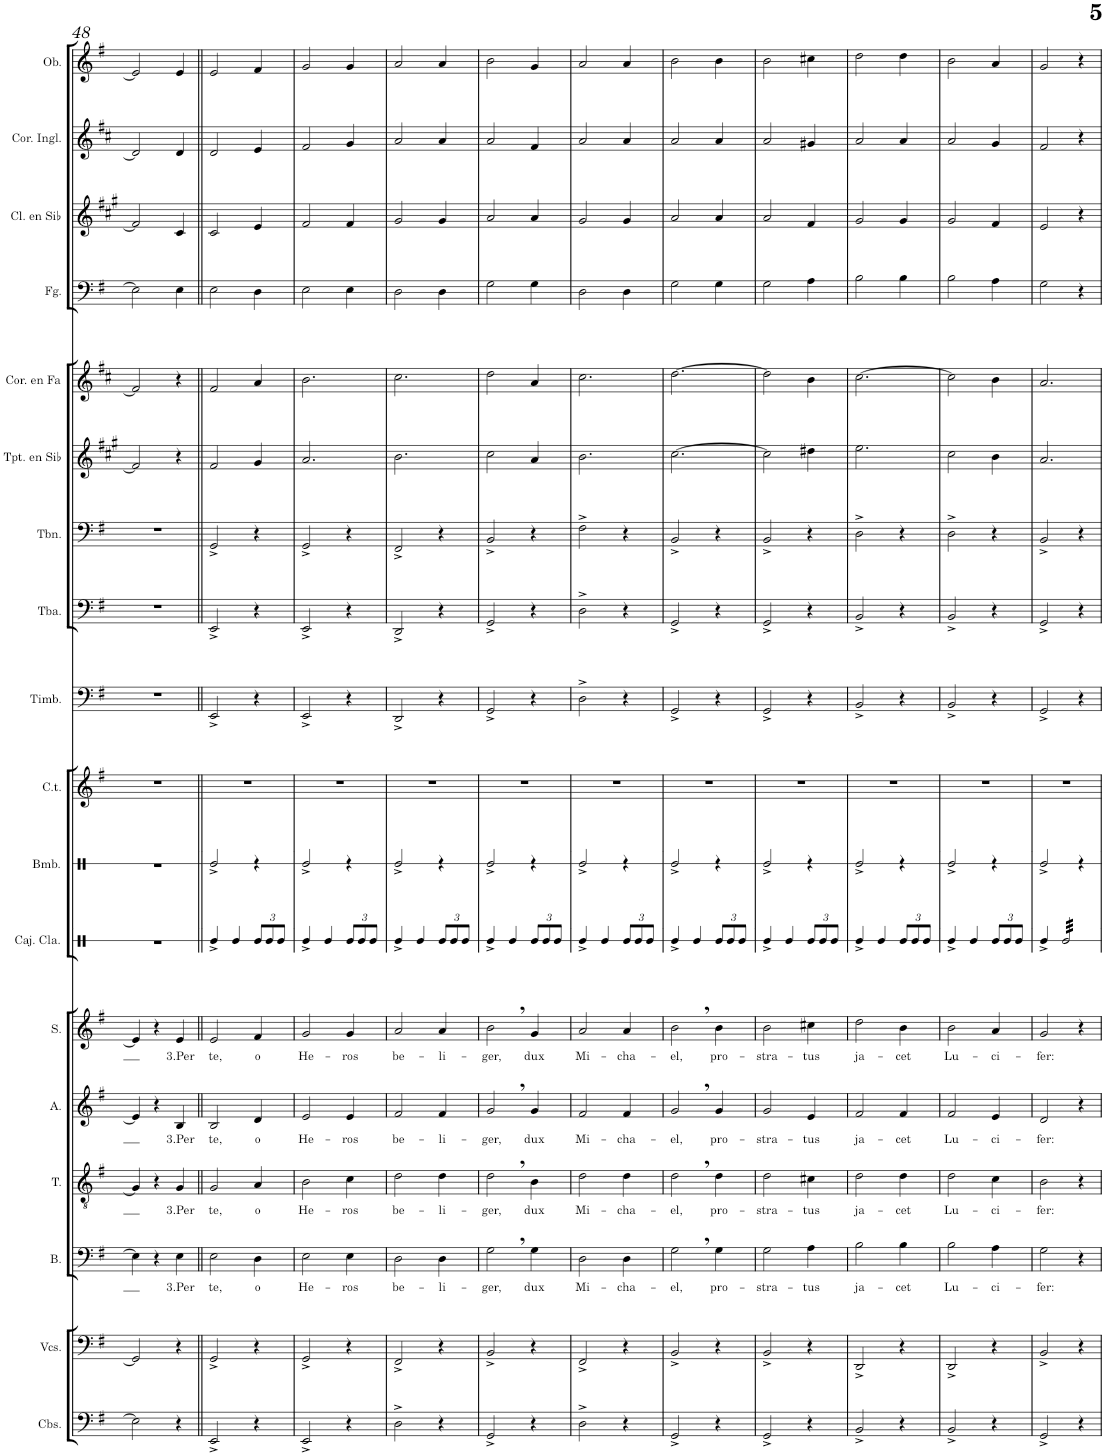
**kern	**kern	**kern	**text	**kern	**text	**kern	**text	**kern	**text	**kern	**kern	**kern	**kern	**kern	**kern	**kern	**kern	**kern	**kern	**kern	**kern
*part18	*part17	*part16	*part16	*part15	*part15	*part14	*part14	*part13	*part13	*part12	*part11	*part10	*part9	*part8	*part7	*part6	*part5	*part4	*part3	*part2	*part1
*staff18	*staff17	*staff16	*staff16	*staff15	*staff15	*staff14	*staff14	*staff13	*staff13	*staff12	*staff11	*staff10	*staff9	*staff8	*staff7	*staff6	*staff5	*staff4	*staff3	*staff2	*staff1
*I"Contrabajos	*I"Violonchelos	*I"Bajo	*	*I"Tenor	*	*I"Alto	*	*I"Soprano	*	*I"Caja clara	*I"Bombo	*I"Campanas tubulares	*I"Timbales	*I"Tuba	*I"Trombón	*I"Trompeta en Sib	*I"Corno en Fa	*I"Fagot	*I"Clarinete en Sib	*I"Corno inglés	*I"Oboe
*I'Cbs.	*I'Vcs.	*I'B.	*	*I'T.	*	*I'A.	*	*I'S.	*	*I'Caj. Cla.	*I'Bmb.	*I'C.t.	*I'Timb.	*I'Tba.	*I'Tbn.	*I'Tpt. en Sib	*I'Cor. en Fa	*I'Fg.	*I'Cl. en Sib	*I'Cor. Ingl.	*I'Ob.
!!LO:PB:g=z
*clefF4	*clefF4	*clefF4	*	*clefGv2	*	*clefG2	*	*clefG2	*	*clefX	*clefX	*clefG2	*clefF4	*clefF4	*clefF4	*clefG2	*clefG2	*clefF4	*clefG2	*clefG2	*clefG2
*Trd7c12	*	*	*	*	*	*	*	*	*	*	*	*	*	*	*	*Trd1c2	*Trd4c7	*	*Trd1c2	*Trd4c7	*
*k[f#]	*k[f#]	*k[f#]	*	*k[f#]	*	*k[f#]	*	*k[f#]	*	*k[]	*k[]	*k[f#]	*k[f#]	*k[f#]	*k[f#]	*k[f#c#g#]	*k[f#c#]	*k[f#]	*k[f#c#g#]	*k[f#c#]	*k[f#]
*M3/4	*M3/4	*M3/4	*	*M3/4	*	*M3/4	*	*M3/4	*	*M3/4	*M3/4	*M3/4	*M3/4	*M3/4	*M3/4	*M3/4	*M3/4	*M3/4	*M3/4	*M3/4	*M3/4
=48	=48	=48	=48	=48	=48	=48	=48	=48	=48	=48	=48	=48	=48	=48	=48	=48	=48	=48	=48	=48	=48
2E\]	2GG/]	4E\]	.	4G/]	.	4e/]	.	4e/]	.	2.r	2.r	2.r	2.r	2.r	2.r	2f#/]	2f#/]	2E\]	2f#/]	2d/]	2e/]
.	.	4r	.	4r	.	4r	.	4r	.	.	.	.	.	.	.	.	.	.	.	.	.
!	!	!	!LO:LY:b	!	!LO:LY:b	!	!LO:LY:b	!	!LO:LY:b	!	!	!	!	!	!	!	!	!	!	!	!
4r	4r	4E\	3.Per	4G/	3.Per	4B/	3.Per	4e/	3.Per	.	.	.	.	.	.	4r	4r	4E\	4c#/	4d/	4e/
=49||	=49||	=49||	=49||	=49||	=49||	=49||	=49||	=49||	=49||	=49||	=49||	=49||	=49||	=49||	=49||	=49||	=49||	=49||	=49||	=49||	=49||
!	!	!	!LO:LY:b	!	!LO:LY:b	!	!LO:LY:b	!	!LO:LY:b	!	!	!	!	!	!	!	!	!	!	!	!
2EE^/	2GG^/	2E\	te,	2G/	te,	2B/	te,	2e/	te,	4Re^/	2Re^/	2.r	2EE^/	2EE^/	2GG^/	2f#/	2f#/	2E\	2c#/	2d/	2e/
.	.	.	.	.	.	.	.	.	.	4Re/	.	.	.	.	.	.	.	.	.	.	.
!	!	!	!LO:LY:b	!	!LO:LY:b	!	!LO:LY:b	!	!LO:LY:b	!	!	!	!	!	!	!	!	!	!	!	!
*	*	*	*	*	*	*	*	*	*	*Xbrackettup	*	*	*	*	*	*	*	*	*	*	*
4r	4r	4D\	o	4A/	o	4d/	o	4f#/	o	12Re/L	4r	.	4r	4r	4r	4g#/	4a/	4D\	4e/	4e/	4f#/
.	.	.	.	.	.	.	.	.	.	12Re/	.	.	.	.	.	.	.	.	.	.	.
.	.	.	.	.	.	.	.	.	.	12Re/J	.	.	.	.	.	.	.	.	.	.	.
=50	=50	=50	=50	=50	=50	=50	=50	=50	=50	=50	=50	=50	=50	=50	=50	=50	=50	=50	=50	=50	=50
!	!	!	!LO:LY:b	!	!LO:LY:b	!	!LO:LY:b	!	!LO:LY:b	!	!	!	!	!	!	!	!	!	!	!	!
2EE^/	2GG^/	2E\	He-	2B\	He-	2e/	He-	2g/	He-	4Re^/	2Re^/	2.r	2EE^/	2EE^/	2GG^/	2.a/	2.b\	2E\	2f#/	2f#/	2g/
.	.	.	.	.	.	.	.	.	.	4Re/	.	.	.	.	.	.	.	.	.	.	.
!	!	!	!LO:LY:b	!	!LO:LY:b	!	!LO:LY:b	!	!LO:LY:b	!	!	!	!	!	!	!	!	!	!	!	!
4r	4r	4E\	-ros	4c\	-ros	4e/	-ros	4g/	-ros	12Re/L	4r	.	4r	4r	4r	.	.	4E\	4f#/	4g/	4g/
.	.	.	.	.	.	.	.	.	.	12Re/	.	.	.	.	.	.	.	.	.	.	.
.	.	.	.	.	.	.	.	.	.	12Re/J	.	.	.	.	.	.	.	.	.	.	.
=51	=51	=51	=51	=51	=51	=51	=51	=51	=51	=51	=51	=51	=51	=51	=51	=51	=51	=51	=51	=51	=51
!	!	!	!LO:LY:b	!	!LO:LY:b	!	!LO:LY:b	!	!LO:LY:b	!	!	!	!	!	!	!	!	!	!	!	!
2D^\	2FF#^/	2D\	be-	2d\	be-	2f#/	be-	2a/	be-	4Re^/	2Re^/	2.r	2DD^/	2DD^/	2FF#^/	2.b\	2.cc#\	2D\	2g#/	2a/	2a/
.	.	.	.	.	.	.	.	.	.	4Re/	.	.	.	.	.	.	.	.	.	.	.
!	!	!	!LO:LY:b	!	!LO:LY:b	!	!LO:LY:b	!	!LO:LY:b	!	!	!	!	!	!	!	!	!	!	!	!
4r	4r	4D\	-li-	4d\	-li-	4f#/	-li-	4a/	-li-	12Re/L	4r	.	4r	4r	4r	.	.	4D\	4g#/	4a/	4a/
.	.	.	.	.	.	.	.	.	.	12Re/	.	.	.	.	.	.	.	.	.	.	.
.	.	.	.	.	.	.	.	.	.	12Re/J	.	.	.	.	.	.	.	.	.	.	.
=52	=52	=52	=52	=52	=52	=52	=52	=52	=52	=52	=52	=52	=52	=52	=52	=52	=52	=52	=52	=52	=52
!	!	!	!LO:LY:b	!	!LO:LY:b	!	!LO:LY:b	!	!LO:LY:b	!	!	!	!	!	!	!	!	!	!	!	!
2GG^/	2BB^/	2G,\	-ger,	2d,\	-ger,	2g,/	-ger,	2b,\	-ger,	4Re^/	2Re^/	2.r	2GG^/	2GG^/	2BB^/	2cc#\	2dd\	2G\	2a/	2a/	2b\
.	.	.	.	.	.	.	.	.	.	4Re/	.	.	.	.	.	.	.	.	.	.	.
!	!	!	!LO:LY:b	!	!LO:LY:b	!	!LO:LY:b	!	!LO:LY:b	!	!	!	!	!	!	!	!	!	!	!	!
4r	4r	4G\	dux	4B\	dux	4g/	dux	4g/	dux	12Re/L	4r	.	4r	4r	4r	4a/	4a/	4G\	4a/	4f#/	4g/
.	.	.	.	.	.	.	.	.	.	12Re/	.	.	.	.	.	.	.	.	.	.	.
.	.	.	.	.	.	.	.	.	.	12Re/J	.	.	.	.	.	.	.	.	.	.	.
=53	=53	=53	=53	=53	=53	=53	=53	=53	=53	=53	=53	=53	=53	=53	=53	=53	=53	=53	=53	=53	=53
!	!	!	!LO:LY:b	!	!LO:LY:b	!	!LO:LY:b	!	!LO:LY:b	!	!	!	!	!	!	!	!	!	!	!	!
2D^\	2FF#^/	2D\	Mi-	2d\	Mi-	2f#/	Mi-	2a/	Mi-	4Re^/	2Re^/	2.r	2D^\	2D^\	2F#^\	2.b\	2.cc#\	2D\	2g#/	2a/	2a/
.	.	.	.	.	.	.	.	.	.	4Re/	.	.	.	.	.	.	.	.	.	.	.
!	!	!	!LO:LY:b	!	!LO:LY:b	!	!LO:LY:b	!	!LO:LY:b	!	!	!	!	!	!	!	!	!	!	!	!
4r	4r	4D\	-cha-	4d\	-cha-	4f#/	-cha-	4a/	-cha-	12Re/L	4r	.	4r	4r	4r	.	.	4D\	4g#/	4a/	4a/
.	.	.	.	.	.	.	.	.	.	12Re/	.	.	.	.	.	.	.	.	.	.	.
.	.	.	.	.	.	.	.	.	.	12Re/J	.	.	.	.	.	.	.	.	.	.	.
=54	=54	=54	=54	=54	=54	=54	=54	=54	=54	=54	=54	=54	=54	=54	=54	=54	=54	=54	=54	=54	=54
!	!	!	!LO:LY:b	!	!LO:LY:b	!	!LO:LY:b	!	!LO:LY:b	!	!	!	!	!	!	!	!	!	!	!	!
2GG^/	2BB^/	2G,\	-el,	2d,\	-el,	2g,/	-el,	2b,\	-el,	4Re^/	2Re^/	2.r	2GG^/	2GG^/	2BB^/	[2.cc#\	[2.dd\	2G\	2a/	2a/	2b\
.	.	.	.	.	.	.	.	.	.	4Re/	.	.	.	.	.	.	.	.	.	.	.
!	!	!	!LO:LY:b	!	!LO:LY:b	!	!LO:LY:b	!	!LO:LY:b	!	!	!	!	!	!	!	!	!	!	!	!
4r	4r	4G\	pro-	4d\	pro-	4g/	pro-	4b\	pro-	12Re/L	4r	.	4r	4r	4r	.	.	4G\	4a/	4a/	4b\
.	.	.	.	.	.	.	.	.	.	12Re/	.	.	.	.	.	.	.	.	.	.	.
.	.	.	.	.	.	.	.	.	.	12Re/J	.	.	.	.	.	.	.	.	.	.	.
=55	=55	=55	=55	=55	=55	=55	=55	=55	=55	=55	=55	=55	=55	=55	=55	=55	=55	=55	=55	=55	=55
!	!	!	!LO:LY:b	!	!LO:LY:b	!	!LO:LY:b	!	!LO:LY:b	!	!	!	!	!	!	!	!	!	!	!	!
2GG^/	2BB^/	2G\	-stra-	2d\	-stra-	2g/	-stra-	2b\	-stra-	4Re^/	2Re^/	2.r	2GG^/	2GG^/	2BB^/	2cc#\]	2dd\]	2G\	2a/	2a/	2b\
.	.	.	.	.	.	.	.	.	.	4Re/	.	.	.	.	.	.	.	.	.	.	.
!	!	!	!LO:LY:b	!	!LO:LY:b	!	!LO:LY:b	!	!LO:LY:b	!	!	!	!	!	!	!	!	!	!	!	!
4r	4r	4A\	-tus	4c#X\	-tus	4e/	-tus	4cc#X\	-tus	12Re/L	4r	.	4r	4r	4r	4dd#X\	4b\	4A\	4f#/	4g#X/	4cc#X\
.	.	.	.	.	.	.	.	.	.	12Re/	.	.	.	.	.	.	.	.	.	.	.
.	.	.	.	.	.	.	.	.	.	12Re/J	.	.	.	.	.	.	.	.	.	.	.
=56	=56	=56	=56	=56	=56	=56	=56	=56	=56	=56	=56	=56	=56	=56	=56	=56	=56	=56	=56	=56	=56
!	!	!	!LO:LY:b	!	!LO:LY:b	!	!LO:LY:b	!	!LO:LY:b	!	!	!	!	!	!	!	!	!	!	!	!
2BB^/	2DD^/	2B\	ja-	2d\	ja-	2f#/	ja-	2dd\	ja-	4Re^/	2Re^/	2.r	2BB^/	2BB^/	2D^\	2.ee\	[2.cc#\	2B\	2g#/	2a/	2dd\
.	.	.	.	.	.	.	.	.	.	4Re/	.	.	.	.	.	.	.	.	.	.	.
!	!	!	!LO:LY:b	!	!LO:LY:b	!	!LO:LY:b	!	!LO:LY:b	!	!	!	!	!	!	!	!	!	!	!	!
4r	4r	4B\	-cet	4d\	-cet	4f#/	-cet	4b\	-cet	12Re/L	4r	.	4r	4r	4r	.	.	4B\	4g#/	4a/	4dd\
.	.	.	.	.	.	.	.	.	.	12Re/	.	.	.	.	.	.	.	.	.	.	.
.	.	.	.	.	.	.	.	.	.	12Re/J	.	.	.	.	.	.	.	.	.	.	.
=57	=57	=57	=57	=57	=57	=57	=57	=57	=57	=57	=57	=57	=57	=57	=57	=57	=57	=57	=57	=57	=57
!	!	!	!LO:LY:b	!	!LO:LY:b	!	!LO:LY:b	!	!LO:LY:b	!	!	!	!	!	!	!	!	!	!	!	!
2BB^/	2DD^/	2B\	Lu-	2d\	Lu-	2f#/	Lu-	2b\	Lu-	4Re^/	2Re^/	2.r	2BB^/	2BB^/	2D^\	2cc#\	2cc#\]	2B\	2g#/	2a/	2b\
.	.	.	.	.	.	.	.	.	.	4Re/	.	.	.	.	.	.	.	.	.	.	.
!	!	!	!LO:LY:b	!	!LO:LY:b	!	!LO:LY:b	!	!LO:LY:b	!	!	!	!	!	!	!	!	!	!	!	!
4r	4r	4A\	-ci-	4c\	-ci-	4e/	-ci-	4a/	-ci-	12Re/L	4r	.	4r	4r	4r	4b\	4b\	4A\	4f#/	4g/	4a/
.	.	.	.	.	.	.	.	.	.	12Re/	.	.	.	.	.	.	.	.	.	.	.
.	.	.	.	.	.	.	.	.	.	12Re/J	.	.	.	.	.	.	.	.	.	.	.
=58	=58	=58	=58	=58	=58	=58	=58	=58	=58	=58	=58	=58	=58	=58	=58	=58	=58	=58	=58	=58	=58
!	!	!	!LO:LY:b	!	!LO:LY:b	!	!LO:LY:b	!	!LO:LY:b	!	!	!	!	!	!	!	!	!	!	!	!
2GG^/	2BB^/	2G\	-fer:	2B\	-fer:	2d/	-fer:	2g/	-fer:	4Re^/	2Re^/	2.r	2GG^/	2GG^/	2BB^/	2.a/	2.a/	2G\	2e/	2f#/	2g/
*	*	*	*	*	*	*	*	*	*	*tremolo	*	*	*	*	*	*	*	*	*	*	*
.	.	.	.	.	.	.	.	.	.	32Re/LLL	.	.	.	.	.	.	.	.	.	.	.
.	.	.	.	.	.	.	.	.	.	32Re/	.	.	.	.	.	.	.	.	.	.	.
.	.	.	.	.	.	.	.	.	.	32Re/	.	.	.	.	.	.	.	.	.	.	.
.	.	.	.	.	.	.	.	.	.	32Re/	.	.	.	.	.	.	.	.	.	.	.
.	.	.	.	.	.	.	.	.	.	32Re/	.	.	.	.	.	.	.	.	.	.	.
.	.	.	.	.	.	.	.	.	.	32Re/	.	.	.	.	.	.	.	.	.	.	.
.	.	.	.	.	.	.	.	.	.	32Re/	.	.	.	.	.	.	.	.	.	.	.
.	.	.	.	.	.	.	.	.	.	32Re/	.	.	.	.	.	.	.	.	.	.	.
4r	4r	4r	.	4r	.	4r	.	4r	.	32Re/	4r	.	4r	4r	4r	.	.	4r	4r	4r	4r
.	.	.	.	.	.	.	.	.	.	32Re/	.	.	.	.	.	.	.	.	.	.	.
.	.	.	.	.	.	.	.	.	.	32Re/	.	.	.	.	.	.	.	.	.	.	.
.	.	.	.	.	.	.	.	.	.	32Re/	.	.	.	.	.	.	.	.	.	.	.
.	.	.	.	.	.	.	.	.	.	32Re/	.	.	.	.	.	.	.	.	.	.	.
.	.	.	.	.	.	.	.	.	.	32Re/	.	.	.	.	.	.	.	.	.	.	.
.	.	.	.	.	.	.	.	.	.	32Re/	.	.	.	.	.	.	.	.	.	.	.
.	.	.	.	.	.	.	.	.	.	32Re/JJJ	.	.	.	.	.	.	.	.	.	.	.
*	*	*	*	*	*	*	*	*	*	*Xtremolo	*	*	*	*	*	*	*	*	*	*	*
=	=	=	=	=	=	=	=	=	=	=	=	=	=	=	=	=	=	=	=	=	=
*-	*-	*-	*-	*-	*-	*-	*-	*-	*-	*-	*-	*-	*-	*-	*-	*-	*-	*-	*-	*-	*-
